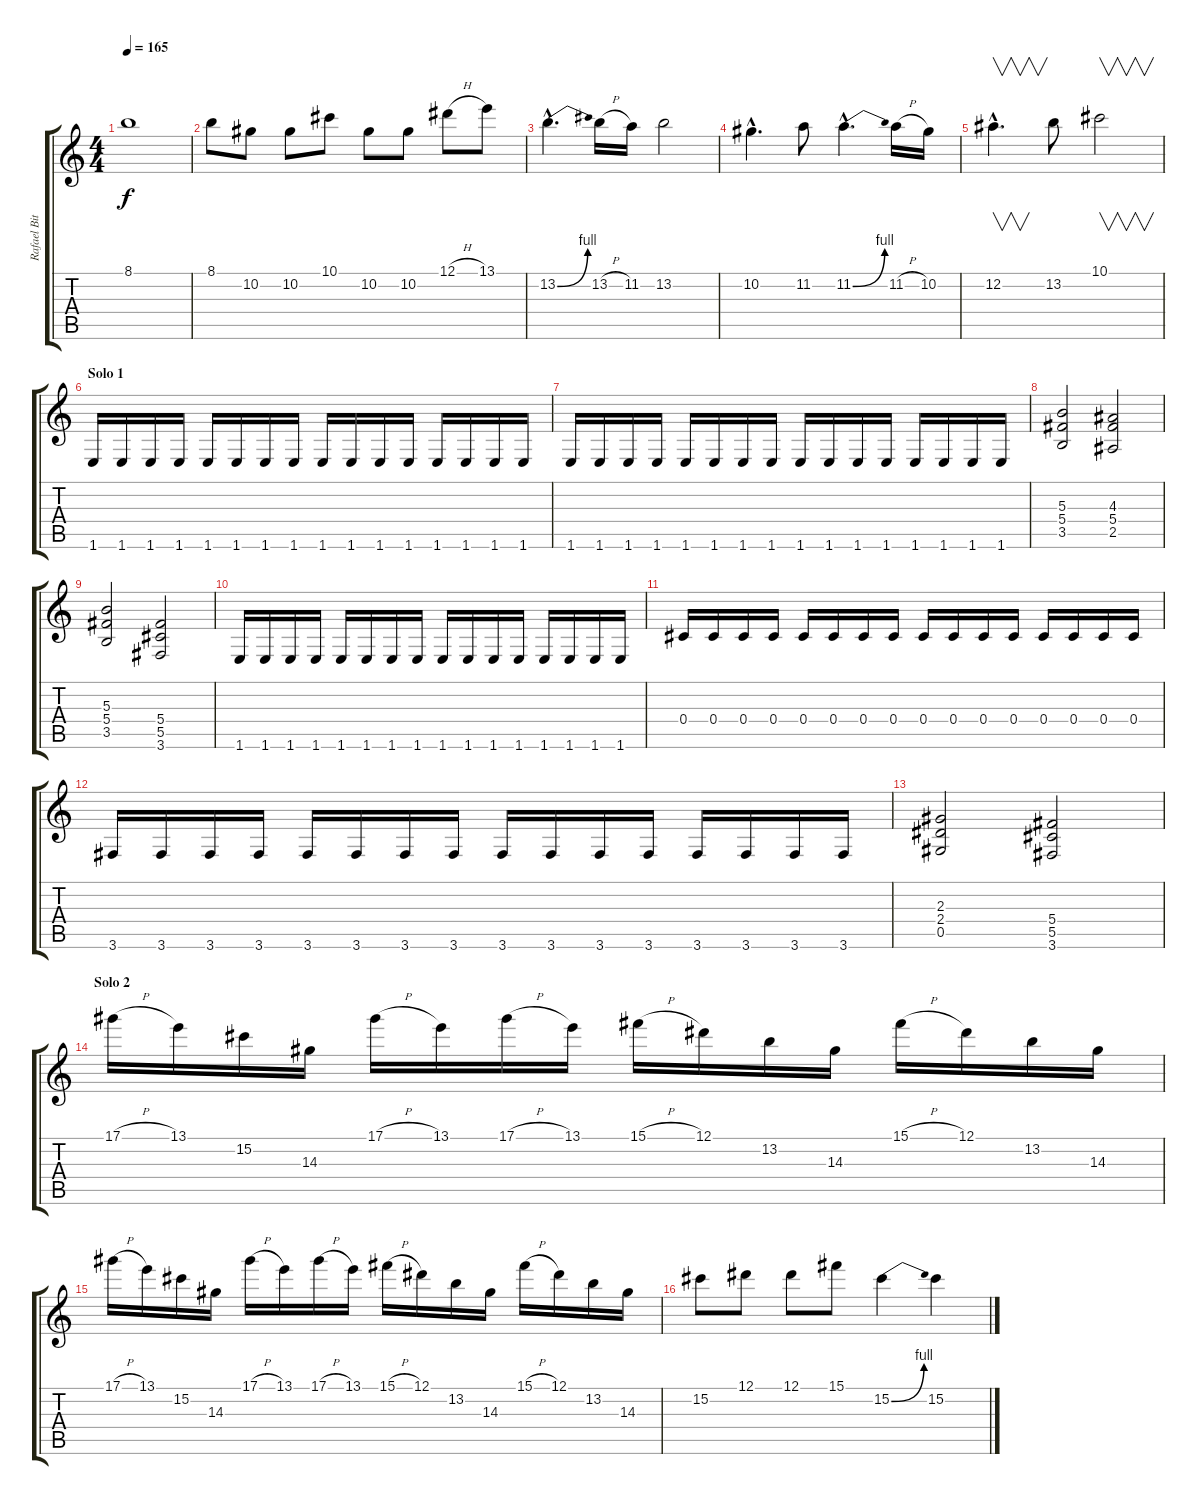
\track ("Rafael Bittencourt" "Rafael Bit") {instrument distortionguitar}
\staff {score tabs}
\tuning (Eb4 Bb3 Gb3 Db3 Ab2 Eb2) {hide}
\ts (4 4)
\tempo 165
\clef g2
\ks c
8.1.1{dy f} |
8.1.8 10.2.8 10.2.8 10.1.8 10.2.8 10.2.8 12.1{h}.8 13.1.8 |
13.2{be (bend 0 0 60 4) hac}.4{d} 13.2{h}.16 11.2.16 13.2.2 |
10.2{hac}.4{d} 11.2.8 11.2{be (bend 0 0 60 4) hac}.4{d} 11.2{h}.16 10.2.16 |
12.2{hac}.4{v d} 13.2.8 10.1.2{v} |
\section ("" "Solo 1")
1.6.16{volume 12} 1.6.16 1.6.16 1.6.16 1.6.16 1.6.16 1.6.16 1.6.16 1.6.16 1.6.16 1.6.16 1.6.16 1.6.16 1.6.16 1.6.16 1.6.16 |
1.6.16 1.6.16 1.6.16 1.6.16 1.6.16 1.6.16 1.6.16 1.6.16 1.6.16 1.6.16 1.6.16 1.6.16 1.6.16 1.6.16 1.6.16 1.6.16 |
(5.3 5.4 3.5).2 (4.3 5.4 2.5).2 |
(5.3 5.4 3.5).2 (5.4 5.5 3.6).2 |
1.6.16 1.6.16 1.6.16 1.6.16 1.6.16 1.6.16 1.6.16 1.6.16 1.6.16 1.6.16 1.6.16 1.6.16 1.6.16 1.6.16 1.6.16 1.6.16 |
0.4.16 0.4.16 0.4.16 0.4.16 0.4.16 0.4.16 0.4.16 0.4.16 0.4.16 0.4.16 0.4.16 0.4.16 0.4.16 0.4.16 0.4.16 0.4.16 |
3.6.16 3.6.16 3.6.16 3.6.16 3.6.16 3.6.16 3.6.16 3.6.16 3.6.16 3.6.16 3.6.16 3.6.16 3.6.16 3.6.16 3.6.16 3.6.16 |
(2.3 2.4 0.5).2 (5.4 5.5 3.6).2 |
\section ("" "Solo 2")
17.1{h}.16{volume 16} 13.1.16 15.2.16 14.3.16 17.1{h}.16 13.1.16 17.1{h}.16 13.1.16 15.1{h}.16 12.1.16 13.2.16 14.3.16 15.1{h}.16 12.1.16 13.2.16 14.3.16 |
17.1{h}.16 13.1.16 15.2.16 14.3.16 17.1{h}.16 13.1.16 17.1{h}.16 13.1.16 15.1{h}.16 12.1.16 13.2.16 14.3.16 15.1{h}.16 12.1.16 13.2.16 14.3.16 |
15.2.8 12.1.8 12.1.8 15.1.8 15.2{be (bend 0 0 60 4)}.4 15.2.4
